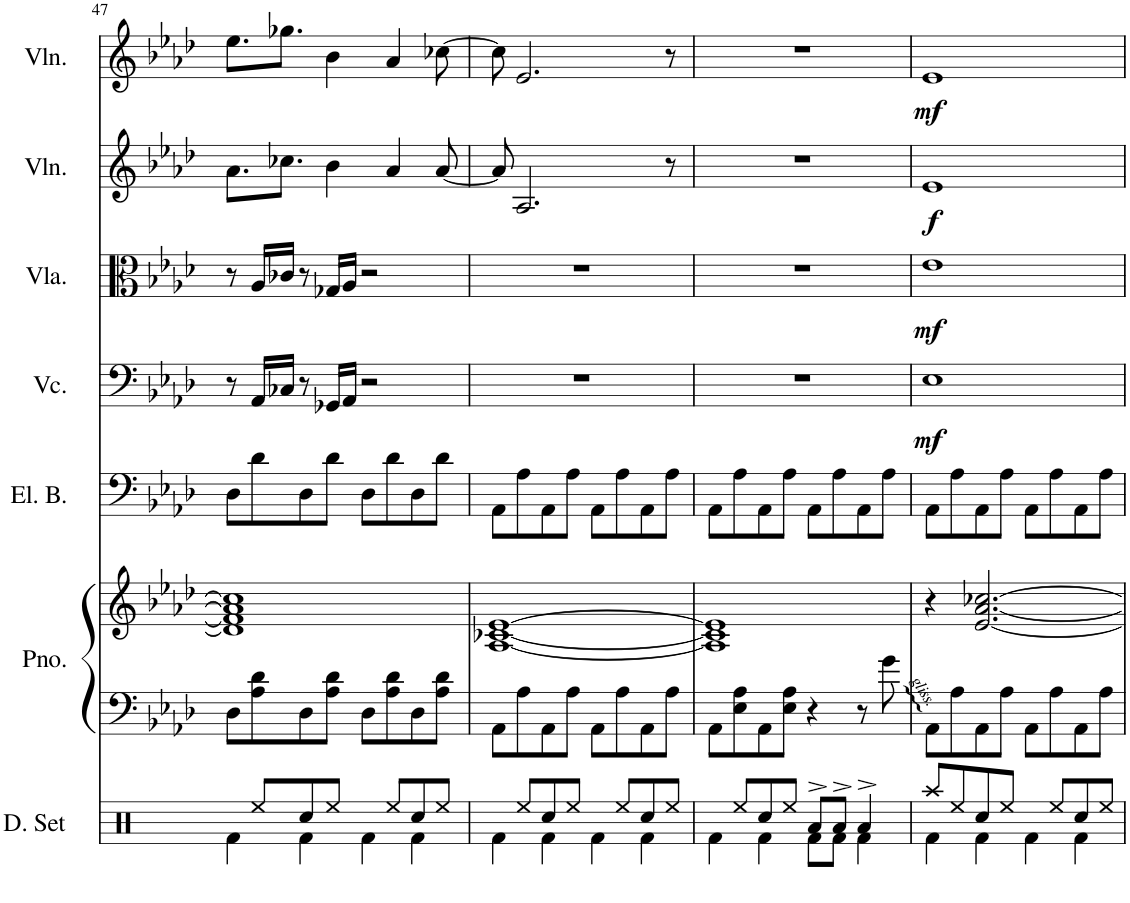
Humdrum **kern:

**kern	**kern	**kern	**kern	**kern	**dynam	**kern	**dynam	**kern	**dynam	**kern	**dynam
*part7	*part6	*part6	*part5	*part4	*part4	*part3	*part3	*part2	*part2	*part1	*part1
*staff8	*staff7	*staff6	*staff5	*staff4	*staff4	*staff3	*staff3	*staff2	*staff2	*staff1	*staff1
*I"Drumset	*I"Piano	*	*I"Electric Bass	*I"Violoncello	*	*I"Viola	*	*I"Violin	*	*I"Violin	*
*I'D. Set	*I'Pno.	*	*I'El. B.	*I'Vc.	*	*I'Vla.	*	*I'Vln.	*	*I'Vln.	*
!!LO:PB:g=z
*clefX	*clefF4	*clefG2	*clefF4	*clefF4	*	*clefC3	*	*clefG2	*	*clefG2	*
*	*	*	*Trd7c12	*	*	*	*	*	*	*	*
*k[]	*k[b-e-a-d-]	*k[b-e-a-d-]	*k[b-e-a-d-]	*k[b-e-a-d-]	*	*k[b-e-a-d-]	*	*k[b-e-a-d-]	*	*k[b-e-a-d-]	*
*M4/4	*M4/4	*M4/4	*M4/4	*M4/4	*	*M4/4	*	*M4/4	*	*M4/4	*
=47	=47	=47	=47	=47	=47	=47	=47	=47	=47	=47	=47
*^	*	*	*	*	*	*	*	*	*	*	*
8ryy	4Rf\	8D-\L	1d-] 1f] 1a-] 1cc-]	8D-\L	8r	.	8r	.	8.a-\L	.	8.ee-\L	.
8Ree/L	.	8A-\ 8d-\	.	8d-\	16AA-/LL	.	16A-/LL	.	.	.	.	.
.	.	.	.	.	16C-X/JJ	.	16c-X/JJ	.	8.cc-X\J	.	8.gg-X\J	.
8Rcc/	4Rf\	8D-\	.	8D-\	8r	.	8r	.	.	.	.	.
8Ree/J	.	8A-\ 8d-\J	.	8d-\J	16GG-X/LL	.	16G-X/LL	.	4b-\	.	4b-\	.
.	.	.	.	.	16AA-/JJ	.	16A-/JJ	.	.	.	.	.
8ryy	4Rf\	8D-\L	.	8D-\L	2r	.	2r	.	.	.	.	.
8Ree/L	.	8A-\ 8d-\	.	8d-\	.	.	.	.	4a-/	.	4a-/	.
8Rcc/	4Rf\	8D-\	.	8D-\	.	.	.	.	.	.	.	.
8Ree/J	.	8A-\ 8d-\J	.	8d-\J	.	.	.	.	[8a-/	.	[8cc-X\	.
=48	=48	=48	=48	=48	=48	=48	=48	=48	=48	=48	=48	=48
8ryy	4Rf\	8AA-\L	[1A- [1c-X [1e-	8AA-\L	1r	.	1r	.	8a-/]	.	8cc-\]	.
8Ree/L	.	8A-\	.	8A-\	.	.	.	.	2.A-/	.	2.e-/	.
8Rcc/	4Rf\	8AA-\	.	8AA-\	.	.	.	.	.	.	.	.
8Ree/J	.	8A-\J	.	8A-\J	.	.	.	.	.	.	.	.
8ryy	4Rf\	8AA-\L	.	8AA-\L	.	.	.	.	.	.	.	.
8Ree/L	.	8A-\	.	8A-\	.	.	.	.	.	.	.	.
8Rcc/	4Rf\	8AA-\	.	8AA-\	.	.	.	.	.	.	.	.
8Ree/J	.	8A-\J	.	8A-\J	.	.	.	.	8r	.	8r	.
=49	=49	=49	=49	=49	=49	=49	=49	=49	=49	=49	=49	=49
8ryy	4Rf\	8AA-\L	1A-] 1c-] 1e-]	8AA-\L	1r	.	1r	.	1r	.	1r	.
8Ree/L	.	8E-\ 8A-\	.	8A-\	.	.	.	.	.	.	.	.
8Rcc/	4Rf\	8AA-\	.	8AA-\	.	.	.	.	.	.	.	.
8Ree/J	.	8E-\ 8A-\J	.	8A-\J	.	.	.	.	.	.	.	.
8Ra^/L	8Rf\L	4r	.	8AA-\L	.	.	.	.	.	.	.	.
8Ra^/J	8Rf\J	.	.	8A-\	.	.	.	.	.	.	.	.
4Ra^/	4Rf\	8r	.	8AA-\	.	.	.	.	.	.	.	.
.	.	8g\	.	8A-\J	.	.	.	.	.	.	.	.
=50	=50	=50	=50	=50	=50	=50	=50	=50	=50	=50	=50	=50
!	!	!	!	!	!	!LO:DY:b	!	!LO:DY:b	!	!LO:DY:b	!	!LO:DY:b
8Raa/L	4Rf\	8AA-\L	4r	8AA-\L	1E-	mf	1e-	mf	1e-	f	1e-	mf
8Ree/	.	8A-\	.	8A-\	.	.	.	.	.	.	.	.
8Rcc/	4Rf\	8AA-\	[2.e-/ [2.a-/ [2.cc-X/	8AA-\	.	.	.	.	.	.	.	.
8Ree/J	.	8A-\J	.	8A-\J	.	.	.	.	.	.	.	.
8ryy	4Rf\	8AA-\L	.	8AA-\L	.	.	.	.	.	.	.	.
8Ree/L	.	8A-\	.	8A-\	.	.	.	.	.	.	.	.
8Rcc/	4Rf\	8AA-\	.	8AA-\	.	.	.	.	.	.	.	.
8Ree/J	.	8A-\J	.	8A-\J	.	.	.	.	.	.	.	.
*v	*v	*	*	*	*	*	*	*	*	*	*	*
=	=	=	=	=	=	=	=	=	=	=	=
*-	*-	*-	*-	*-	*-	*-	*-	*-	*-	*-	*-
